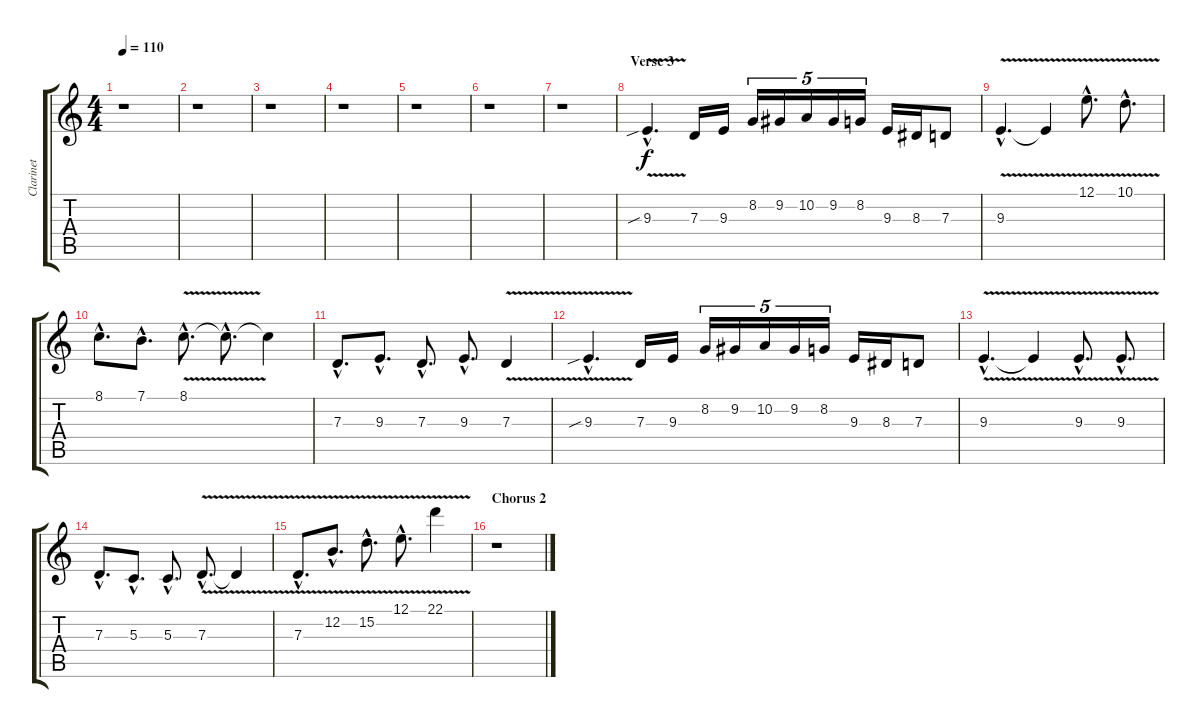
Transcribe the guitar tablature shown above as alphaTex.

\track ("Clarinet" "Clarinet") {instrument clarinet}
\staff {score tabs}
\tuning (E4 B3 G3 D3 A2 E2) {hide}
\ts (4 4)
\tempo 110
\clef g2
\ks c
r.1{dy f} |
r.1 |
r.1 |
r.1 |
r.1 |
r.1 |
r.1 |
\section ("" "Verse 3")
9.3{v sib hac}.4{d} 7.3.16 9.3.16 8.2.16{tu (5 4)} 9.2.16{tu (5 4)} 10.2.16{tu (5 4)} 9.2.16{tu (5 4)} 8.2.16{tu (5 4)} 9.3.16 8.3.16 7.3.8 |
9.3{v hac}.4{d} 9.3{t}.4 12.1{v hac}.8{d} 10.1{v hac}.8{d} |
8.1{hac}.8{d} 7.1{hac}.8{d} 8.1{v hac}.8{d} 8.1{hac t}.8{d} 8.1{t}.4 |
7.3{hac}.8{d} 9.3{hac}.8{d} 7.3{hac}.8{d} 9.3{hac}.8{d} 7.3{v}.4 |
9.3{v sib hac}.4{d} 7.3.16 9.3.16 8.2.16{tu (5 4)} 9.2.16{tu (5 4)} 10.2.16{tu (5 4)} 9.2.16{tu (5 4)} 8.2.16{tu (5 4)} 9.3.16 8.3.16 7.3.8 |
9.3{v hac}.4{d} 9.3{t}.4 9.3{v hac}.8{d} 9.3{v hac}.8{d} |
7.3{hac}.8{d} 5.3{hac}.8{d} 5.3{hac}.8{d} 7.3{v hac}.8{d} 7.3{t}.4 |
7.3{v hac}.8{d} 12.2{v hac}.8{d} 15.2{v hac}.8{d} 12.1{v hac}.8{d} 22.1{v}.4 |
\section ("" "Chorus 2")
r.1
